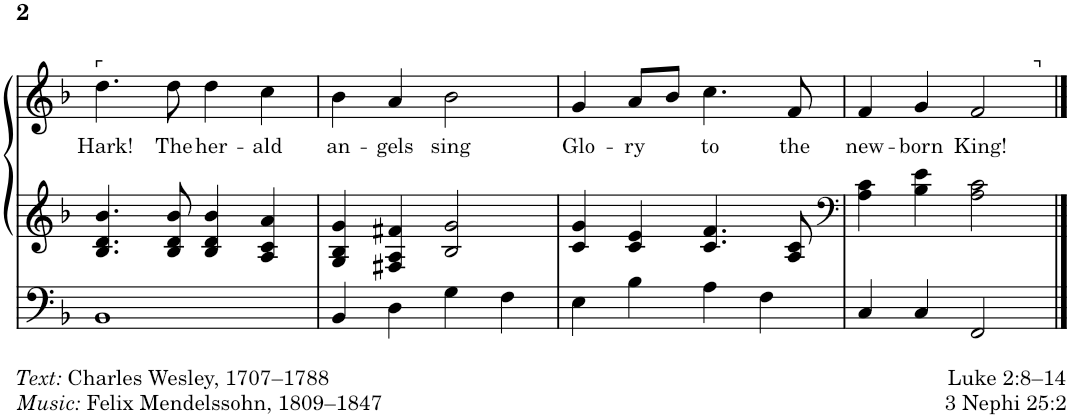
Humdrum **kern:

**kern	**kern	**kern	**text
*part1	*part1	*part1	*part1
*staff3	*staff2	*staff1	*staff1
*I"Organ	*	*	*
*I'Org.	*	*	*
!!LO:PB:g=z
*clefF4	*clefG2	*clefG2	*
*k[b-]	*k[b-]	*k[b-]	*
*M4/4	*M4/4	*M4/4	*
=17	=17	=17	=17
!	!	!LO:TX:a:t=⌜	!
!	!	!	!LO:LY:b
1BB-	4.B-/ 4.d/ 4.b-/	4.dd\	Hark!
!	!	!	!LO:LY:b
.	8B-/ 8d/ 8b-/	8dd\	The
!	!	!	!LO:LY:b
.	4B-/ 4d/ 4b-/	4dd\	her-
!	!	!	!LO:LY:b
.	4A/ 4c/ 4a/	4cc\	-ald
=18	=18	=18	=18
!	!	!	!LO:LY:b
4BB-/	4G/ 4B-/ 4g/	4b-\	an-
!	!	!	!LO:LY:b
4D\	4F#X/ 4A/ 4f#X/	4a/	-gels
!	!	!	!LO:LY:b
4G\	2B-/ 2g/	2b-\	sing
4F\	.	.	.
=19	=19	=19	=19
!	!	!	!LO:LY:b
4E\	4c/ 4g/	4g/	Glo-
!	!	!	!LO:LY:b
4B-\	4c/ 4e/	8a/L	-ry
.	.	8b-/J	.
!	!	!	!LO:LY:b
4A\	4.c/ 4.f/	4.cc\	to
4F\	.	.	.
!	!	!	!LO:LY:b
.	8A/ 8c/	8f/	the
=20	=20	=20	=20
*	*clefF4	*	*
!	!	!	!LO:LY:b
*	*	*^	*
4C/	4A\ 4c\	4f/	2..ryy	new-
!	!	!	!	!LO:LY:b
4C/	4B-\ 4e\	4g/	.	-born
!	!	!	!	!LO:LY:b
2FF/	2A\ 2c\	2f/	.	King!
!	!	!	!LO:TX:a:t=⌝	!
.	.	.	8ryy	.
*	*	*v	*v	*
==	==	==	==
*-	*-	*-	*-
